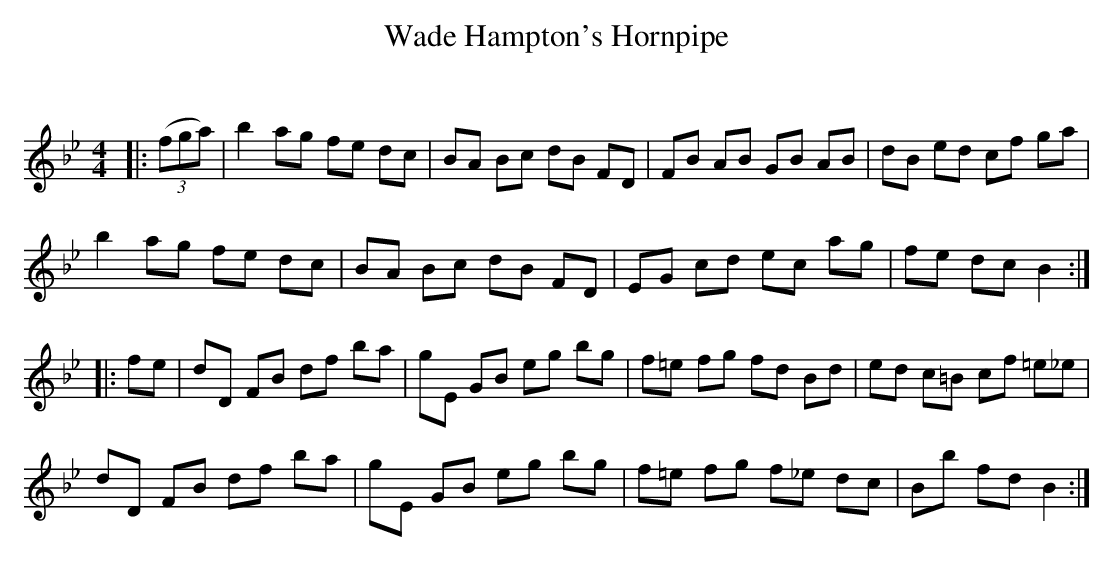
X:1
T: Wade Hampton's Hornpipe
C:
Q: 232
K:Bb
M:4/4
L:1/8
|:((3fga) |b2 ag fe dc|BA Bc dB FD|FB AB GB AB|dB ed cf ga|
b2 ag fe dc|BA Bc dB FD|EG cd ec ag|fe dc B2:|
|:fe|dD FB df ba|gE GB eg bg|f=e fg fd Bd|ed c=B cf =e_e|
dD FB df ba|gE GB eg bg|f=e fg f_e dc|Bb fd B2:|
